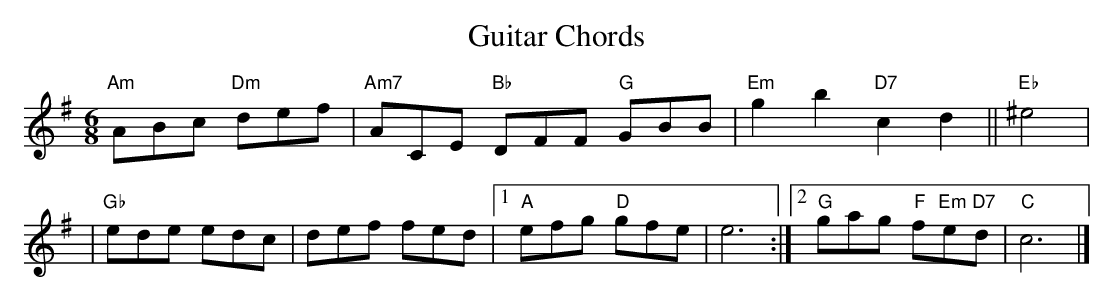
X:1
T: Guitar Chords
M: 6/8
K: G
"Am"ABc "Dm"def | "Am7"ACE "Bb"DFF "G"GBB | "Em"g2b2"D7"c2d2 || "Eb"^e4|
| "Gb"ede edc | def fed |1 "A"efg "D"gfe | e6 :|2 "G"gag "F"f"Em"e"D7"d | "C"c6 |]
